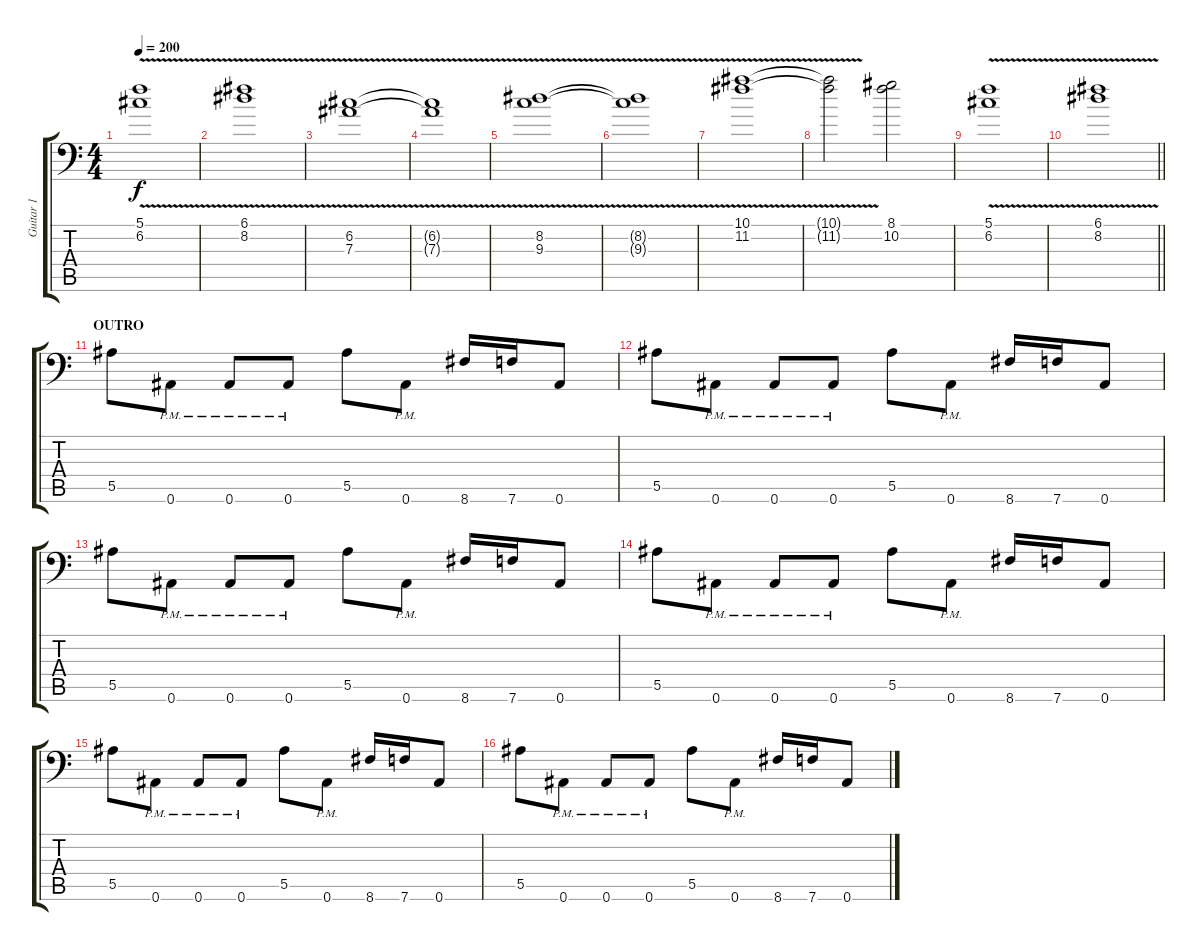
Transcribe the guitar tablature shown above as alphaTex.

\track ("Guitar 1" "Guitar 1") {instrument distortionguitar}
\staff {score tabs}
\tuning (C4 G3 Eb3 Bb2 F2 Bb1) {hide}
\ts (4 4)
\tempo 200
\clef f4
\ks c
(5.1{v} 6.2{v}).1{dy f} |
(6.1{v} 8.2{v}).1 |
(6.2{v} 7.3{v}).1 |
(6.2{t} 7.3{t}).1 |
(8.2{v} 9.3{v}).1 |
(8.2{t} 9.3{t}).1 |
(10.1{v} 11.2{v}).1 |
(10.1{t} 11.2{t}).2 (8.1 10.2).2 |
(5.1{v} 6.2{v}).1 |
\barLineRight lightlight
(6.1{v} 8.2{v}).1 |
\section ("" "OUTRO")
5.5.8 0.6{pm}.8 0.6{pm}.8 0.6{pm}.8 5.5.8 0.6{pm}.8 8.6.16 7.6.16 0.6.8 |
5.5.8 0.6{pm}.8 0.6{pm}.8 0.6{pm}.8 5.5.8 0.6{pm}.8 8.6.16 7.6.16 0.6.8 |
5.5.8 0.6{pm}.8 0.6{pm}.8 0.6{pm}.8 5.5.8 0.6{pm}.8 8.6.16 7.6.16 0.6.8 |
5.5.8 0.6{pm}.8 0.6{pm}.8 0.6{pm}.8 5.5.8 0.6{pm}.8 8.6.16 7.6.16 0.6.8 |
5.5.8 0.6{pm}.8 0.6{pm}.8 0.6{pm}.8 5.5.8 0.6{pm}.8 8.6.16 7.6.16 0.6.8 |
5.5.8 0.6{pm}.8 0.6{pm}.8 0.6{pm}.8 5.5.8 0.6{pm}.8 8.6.16 7.6.16 0.6.8
